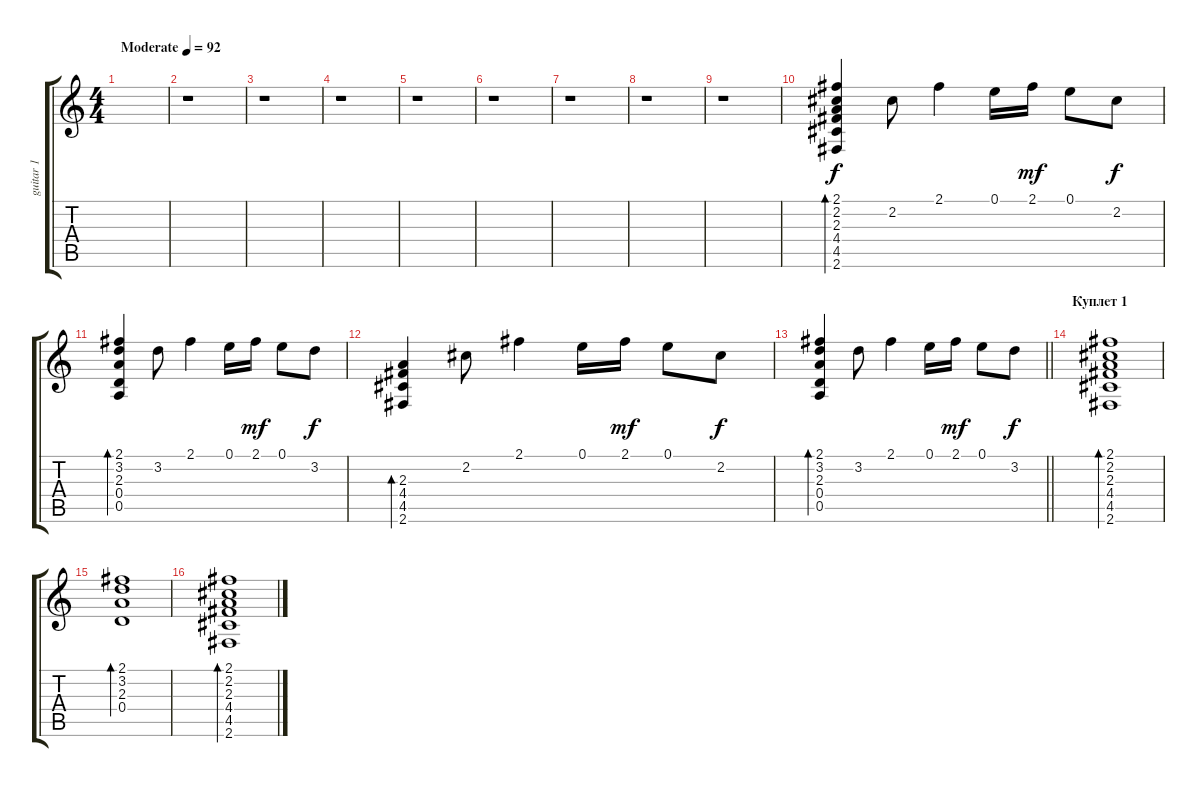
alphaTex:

\track ("guitar 1" "guitar 1") {instrument acousticguitarsteel}
\staff {score tabs}
\tuning (E4 B3 G3 D3 A2 E2) {hide}
\ts (4 4)
\tempo (92 "Moderate")
\clef g2
\ks c
|
r.1 |
r.1 |
r.1 |
r.1 |
r.1 |
r.1 |
r.1 |
r.1 |
(2.1 2.2 2.3 4.4 4.5 2.6).4{bd 60} 2.2.8 2.1.4 0.1.16 2.1.16{dy mf} 0.1.8 2.2.8{dy f} |
(2.1 3.2 2.3 0.4 0.5).4{bd 60} 3.2.8 2.1.4 0.1.16 2.1.16{dy mf} 0.1.8 3.2.8{dy f} |
(2.3 4.4 4.5 2.6).4{bd 60} 2.2.8 2.1.4 0.1.16 2.1.16{dy mf} 0.1.8 2.2.8{dy f} |
\barLineRight lightlight
(2.1 3.2 2.3 0.4 0.5).4{bd 60} 3.2.8 2.1.4 0.1.16 2.1.16{dy mf} 0.1.8 3.2.8{dy f} |
\section ("" "Куплет 1")
(2.1 2.2 2.3 4.4 4.5 2.6).1{bd 60} |
(2.1 3.2 2.3 0.4).1{bd 60} |
(2.1 2.2 2.3 4.4 4.5 2.6).1{bd 60}
